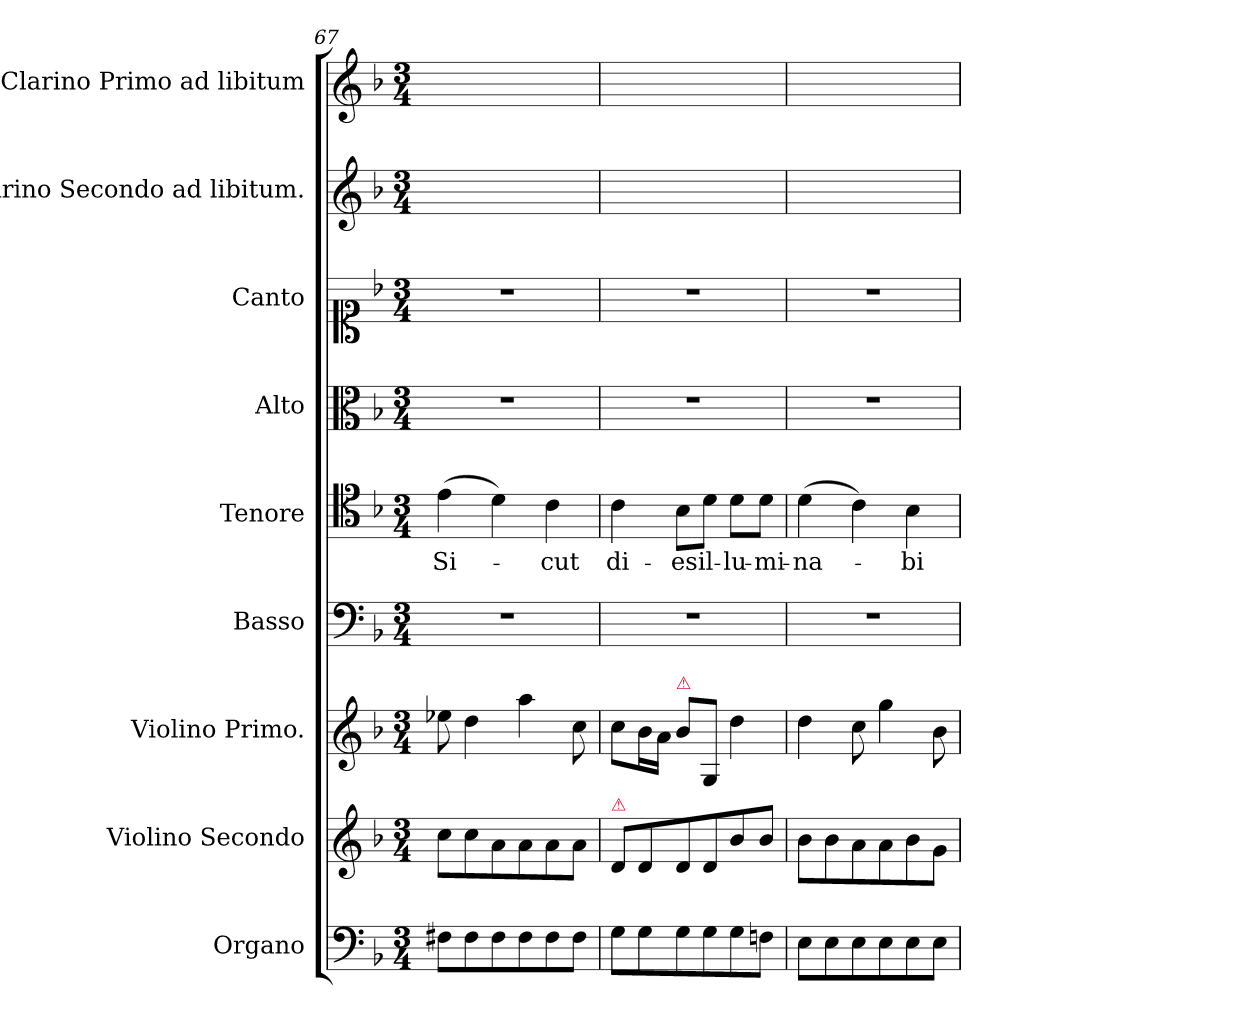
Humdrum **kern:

**kern	**kern	**kern	**kern	**kern	**text	**kern	**kern	**kern	**kern
*part9	*part8	*part7	*part6	*part5	*part5	*part4	*part3	*part2	*part1
*staff9	*staff8	*staff7	*staff6	*staff5	*staff5	*staff4	*staff3	*staff2	*staff1
*I"Organo	*I"Violino Secondo	*I"Violino Primo.	*I"Basso	*I"Tenore	*	*I"Alto	*I"Canto	*I"Clarino Secondo ad libitum.	*I"Clarino Primo ad libitum
*I'org	*	*I'vl I	*I'B	*I'T	*	*I'A	*I'C	*I'clno II	*I'clno I
*clefF4	*clefG2	*clefG2	*clefF4	*clefC4	*	*clefC3	*clefC1	*clefG2	*clefG2
*k[b-]	*k[b-]	*k[b-]	*k[b-]	*k[b-]	*	*k[b-]	*k[b-]	*k[b-]	*k[b-]
*F:	*F:	*F:	*F:	*F:	*	*F:	*F:	*F:	*F:
*M3/4	*M3/4	*M3/4	*M3/4	*M3/4	*	*M3/4	*M3/4	*M3/4	*M3/4
=67	=67	=67	=67	=67	=67	=67	=67	=67	=67
8F#X\L	8cc\L	8ee-X\	2.r	(4e\	Si-	2.r	2.r	2.ryy	2.ryy
8F#\	8cc\	4dd\	.	.	.	.	.	.	.
8F#\	8a\	.	.	4d\)	.	.	.	.	.
8F#\	8a\	4aa\	.	.	.	.	.	.	.
8F#\	8a\	.	.	4c\	-cut	.	.	.	.
8F#\J	8a\J	8cc\	.	.	.	.	.	.	.
=68	=68	=68	=68	=68	=68	=68	=68	=68	=68
!	!LO:TX:a:color=crimson:t=⚠	!	!	!	!	!	!	!	!
8G\L	8d/L	8cc\L	2.r	4c\	di-	2.r	2.r	2.ryy	2.ryy
8G\	8d/	16b-\L	.	.	.	.	.	.	.
.	.	16a\JJ	.	.	.	.	.	.	.
!	!	!LO:TX:a:color=crimson:t=⚠	!	!	!	!	!	!	!
8G\	8d/	8b-\L	.	8B-\L	-es	.	.	.	.
8G\	8d/	8G/J	.	8d\J	il-	.	.	.	.
8G\	8b-\	4dd\	.	8d\L	-lu-	.	.	.	.
8Fn\J	8b-\J	.	.	8d\J	-mi-	.	.	.	.
=69	=69	=69	=69	=69	=69	=69	=69	=69	=69
8E\L	8b-\L	4dd\	2.r	(4d\	-na-	2.r	2.r	2.ryy	2.ryy
8E\	8b-\	.	.	.	.	.	.	.	.
8E\	8a\	8cc\	.	4c\)	.	.	.	.	.
8E\	8a\	4gg\	.	.	.	.	.	.	.
8E\	8b-\	.	.	4B-\	-bi-	.	.	.	.
8E\J	8g\J	8b-\	.	.	.	.	.	.	.
=	=	=	=	=	=	=	=	=	=
*-	*-	*-	*-	*-	*-	*-	*-	*-	*-
